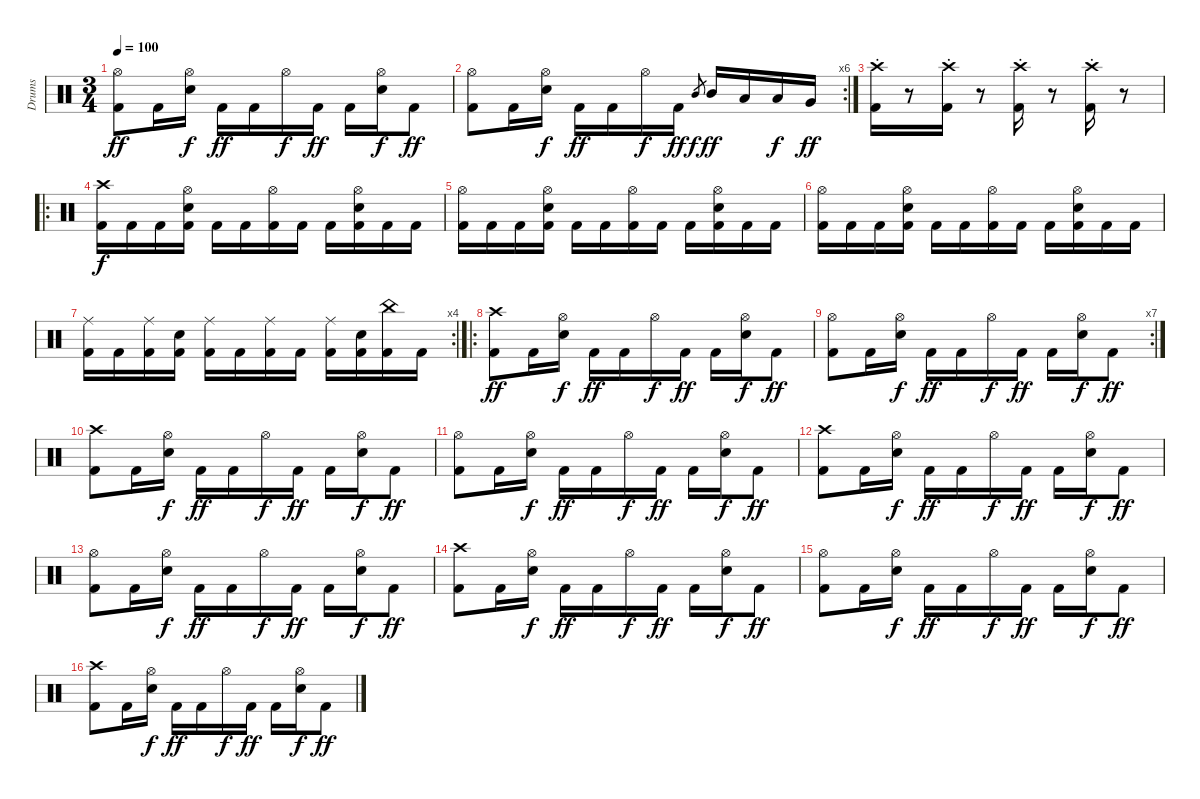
\track ("Drums" "Drums") {instrument percussion}
\staff {score}
\articulation defaults
\ts (3 4)
\tempo 100
\clef neutral
\ks c
("Hi-Hat (open)" "Kick (hit) 2").8{dy ff} "Kick (hit) 2".16 ("Hi-Hat (open)" "Electric Snare (hit)").16{dy f} "Kick (hit) 2".16{dy ff} "Kick (hit) 2".16 "Hi-Hat (open)".16{dy f} "Kick (hit) 2".16{dy ff} "Kick (hit) 2".16 ("Hi-Hat (open)" "Electric Snare (hit)").16{dy f} "Kick (hit) 2".8{dy ff} |
\rc 6
("Hi-Hat (open)" "Kick (hit) 2").8 "Kick (hit) 2".16 ("Hi-Hat (open)" "Electric Snare (hit)").16{dy f} "Kick (hit) 2".16{dy ff} "Kick (hit) 2".16 "Hi-Hat (open)".16{dy f} "Kick (hit) 2".16{dy ff} "Mid Tom (hit)".8{gr dy f} "Mid Tom (hit)".16{dy ff} "Low Tom (hit)".16 "Low Tom (hit)".16{dy f} "Very Low Tom (hit)".16{dy ff} |
("Crash high (hit)"{st} "Kick (hit) 2").16 r.8 ("Crash high (hit)"{st} "Kick (hit) 2").16 r.8 ("Crash high (hit)"{st} "Kick (hit) 2").16 r.8 ("Crash high (hit)"{st} "Kick (hit) 2").16 r.8 |
\ro
("Crash high (hit)" "Kick (hit) 2").16{dy f} "Kick (hit) 2".16 "Kick (hit) 2".16 ("Hi-Hat (open)" "Electric Snare (hit)" "Kick (hit) 2").16 "Kick (hit) 2".16 "Kick (hit) 2".16 ("Hi-Hat (open)" "Kick (hit) 2").16 "Kick (hit) 2".16 "Kick (hit) 2".16 ("Hi-Hat (open)" "Electric Snare (hit)" "Kick (hit) 2").16 "Kick (hit) 2".16 "Kick (hit) 2".16 |
("Hi-Hat (open)" "Kick (hit) 2").16 "Kick (hit) 2".16 "Kick (hit) 2".16 ("Hi-Hat (open)" "Electric Snare (hit)" "Kick (hit) 2").16 "Kick (hit) 2".16 "Kick (hit) 2".16 ("Hi-Hat (open)" "Kick (hit) 2").16 "Kick (hit) 2".16 "Kick (hit) 2".16 ("Hi-Hat (open)" "Electric Snare (hit)" "Kick (hit) 2").16 "Kick (hit) 2".16 "Kick (hit) 2".16 |
("Hi-Hat (open)" "Kick (hit) 2").16 "Kick (hit) 2".16 "Kick (hit) 2".16 ("Hi-Hat (open)" "Electric Snare (hit)" "Kick (hit) 2").16 "Kick (hit) 2".16 "Kick (hit) 2".16 ("Hi-Hat (open)" "Kick (hit) 2").16 "Kick (hit) 2".16 "Kick (hit) 2".16 ("Hi-Hat (open)" "Electric Snare (hit)" "Kick (hit) 2").16 "Kick (hit) 2".16 "Kick (hit) 2".16 |
\rc 4
("Ride (middle)" "Kick (hit) 2").16 "Kick (hit) 2".16 ("Ride (middle)" "Kick (hit) 2").16 ("Electric Snare (hit)" "Kick (hit) 2").16 ("Ride (middle)" "Kick (hit) 2").16 "Kick (hit) 2".16 ("Ride (middle)" "Kick (hit) 2").16 "Kick (hit) 2".16 ("Ride (middle)" "Kick (hit) 2").16 ("Electric Snare (hit)" "Kick (hit) 2").16 ("China (hit)" "Kick (hit) 2").16 "Kick (hit) 2".16 |
\ro
("Crash high (hit)" "Kick (hit) 2").8{dy ff} "Kick (hit) 2".16 ("Hi-Hat (open)" "Electric Snare (hit)").16{dy f} "Kick (hit) 2".16{dy ff} "Kick (hit) 2".16 "Hi-Hat (open)".16{dy f} "Kick (hit) 2".16{dy ff} "Kick (hit) 2".16 ("Hi-Hat (open)" "Electric Snare (hit)").16{dy f} "Kick (hit) 2".8{dy ff} |
\rc 7
("Hi-Hat (open)" "Kick (hit) 2").8 "Kick (hit) 2".16 ("Hi-Hat (open)" "Electric Snare (hit)").16{dy f} "Kick (hit) 2".16{dy ff} "Kick (hit) 2".16 "Hi-Hat (open)".16{dy f} "Kick (hit) 2".16{dy ff} "Kick (hit) 2".16 ("Hi-Hat (open)" "Electric Snare (hit)").16{dy f} "Kick (hit) 2".8{dy ff} |
("Crash high (hit)" "Kick (hit) 2").8 "Kick (hit) 2".16 ("Hi-Hat (open)" "Electric Snare (hit)").16{dy f} "Kick (hit) 2".16{dy ff} "Kick (hit) 2".16 "Hi-Hat (open)".16{dy f} "Kick (hit) 2".16{dy ff} "Kick (hit) 2".16 ("Hi-Hat (open)" "Electric Snare (hit)").16{dy f} "Kick (hit) 2".8{dy ff} |
("Hi-Hat (open)" "Kick (hit) 2").8 "Kick (hit) 2".16 ("Hi-Hat (open)" "Electric Snare (hit)").16{dy f} "Kick (hit) 2".16{dy ff} "Kick (hit) 2".16 "Hi-Hat (open)".16{dy f} "Kick (hit) 2".16{dy ff} "Kick (hit) 2".16 ("Hi-Hat (open)" "Electric Snare (hit)").16{dy f} "Kick (hit) 2".8{dy ff} |
("Crash high (hit)" "Kick (hit) 2").8 "Kick (hit) 2".16 ("Hi-Hat (open)" "Electric Snare (hit)").16{dy f} "Kick (hit) 2".16{dy ff} "Kick (hit) 2".16 "Hi-Hat (open)".16{dy f} "Kick (hit) 2".16{dy ff} "Kick (hit) 2".16 ("Hi-Hat (open)" "Electric Snare (hit)").16{dy f} "Kick (hit) 2".8{dy ff} |
("Hi-Hat (open)" "Kick (hit) 2").8 "Kick (hit) 2".16 ("Hi-Hat (open)" "Electric Snare (hit)").16{dy f} "Kick (hit) 2".16{dy ff} "Kick (hit) 2".16 "Hi-Hat (open)".16{dy f} "Kick (hit) 2".16{dy ff} "Kick (hit) 2".16 ("Hi-Hat (open)" "Electric Snare (hit)").16{dy f} "Kick (hit) 2".8{dy ff} |
("Crash high (hit)" "Kick (hit) 2").8 "Kick (hit) 2".16 ("Hi-Hat (open)" "Electric Snare (hit)").16{dy f} "Kick (hit) 2".16{dy ff} "Kick (hit) 2".16 "Hi-Hat (open)".16{dy f} "Kick (hit) 2".16{dy ff} "Kick (hit) 2".16 ("Hi-Hat (open)" "Electric Snare (hit)").16{dy f} "Kick (hit) 2".8{dy ff} |
("Hi-Hat (open)" "Kick (hit) 2").8 "Kick (hit) 2".16 ("Hi-Hat (open)" "Electric Snare (hit)").16{dy f} "Kick (hit) 2".16{dy ff} "Kick (hit) 2".16 "Hi-Hat (open)".16{dy f} "Kick (hit) 2".16{dy ff} "Kick (hit) 2".16 ("Hi-Hat (open)" "Electric Snare (hit)").16{dy f} "Kick (hit) 2".8{dy ff} |
("Crash high (hit)" "Kick (hit) 2").8 "Kick (hit) 2".16 ("Hi-Hat (open)" "Electric Snare (hit)").16{dy f} "Kick (hit) 2".16{dy ff} "Kick (hit) 2".16 "Hi-Hat (open)".16{dy f} "Kick (hit) 2".16{dy ff} "Kick (hit) 2".16 ("Hi-Hat (open)" "Electric Snare (hit)").16{dy f} "Kick (hit) 2".8{dy ff}
